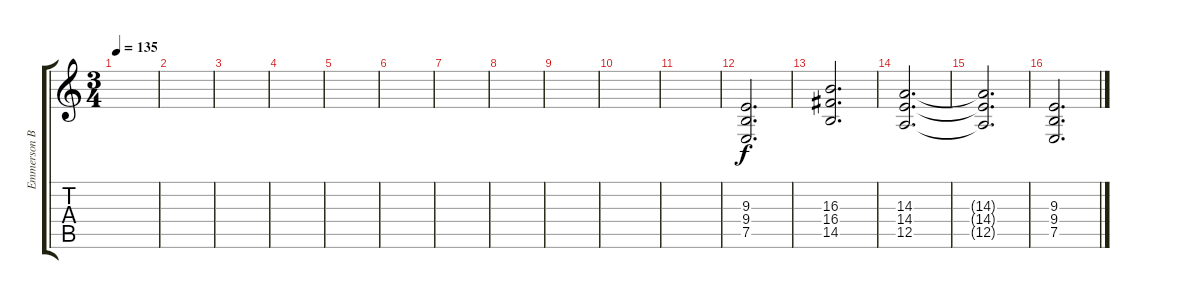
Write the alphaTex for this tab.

\track ("Emmerson Burton" "Emmerson B") {instrument pad1newage}
\staff {score tabs}
\tuning (E4 B3 G3 D3 A2 E2) {hide}
\ts (3 4)
\tempo 135
\clef g2
\ks c
|
|
|
|
|
|
|
|
|
|
|
(9.3 9.4 7.5).2{d volume 6 instrument pad7halo} |
(16.3 16.4 14.5).2{d} |
(14.3 14.4 12.5).2{d} |
(14.3{t} 14.4{t} 12.5{t}).2{d} |
(9.3 9.4 7.5).2{d}
